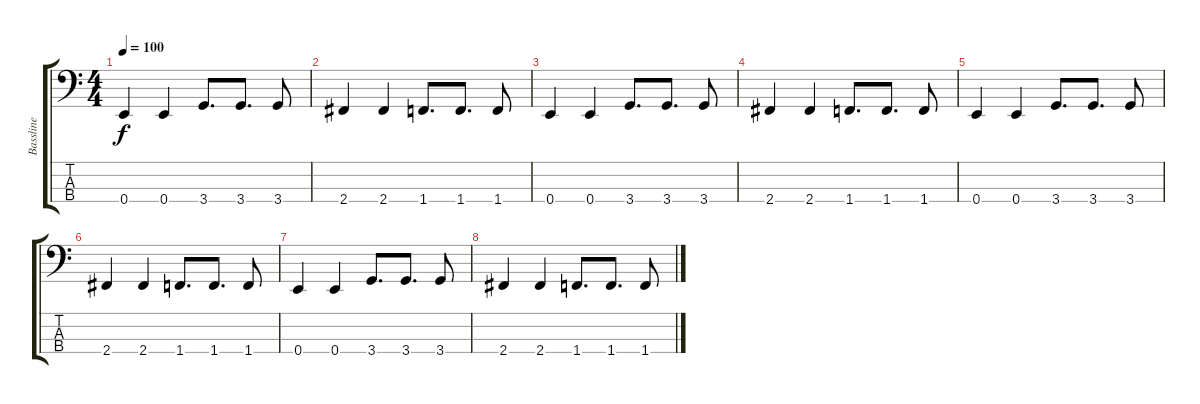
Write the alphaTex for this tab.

\track ("Bassline" "Bassline") {instrument acousticbass}
\staff {score tabs}
\tuning (G2 D2 A1 E1) {hide}
\ts (4 4)
\tempo 100
\clef f4
\ks c
0.4.4{dy f} 0.4.4 3.4.8{d} 3.4.8{d} 3.4.8 |
2.4.4 2.4.4 1.4.8{d} 1.4.8{d} 1.4.8 |
0.4.4 0.4.4 3.4.8{d} 3.4.8{d} 3.4.8 |
2.4.4 2.4.4 1.4.8{d} 1.4.8{d} 1.4.8 |
0.4.4 0.4.4 3.4.8{d} 3.4.8{d} 3.4.8 |
2.4.4 2.4.4 1.4.8{d} 1.4.8{d} 1.4.8 |
0.4.4 0.4.4 3.4.8{d} 3.4.8{d} 3.4.8 |
2.4.4 2.4.4 1.4.8{d} 1.4.8{d} 1.4.8
